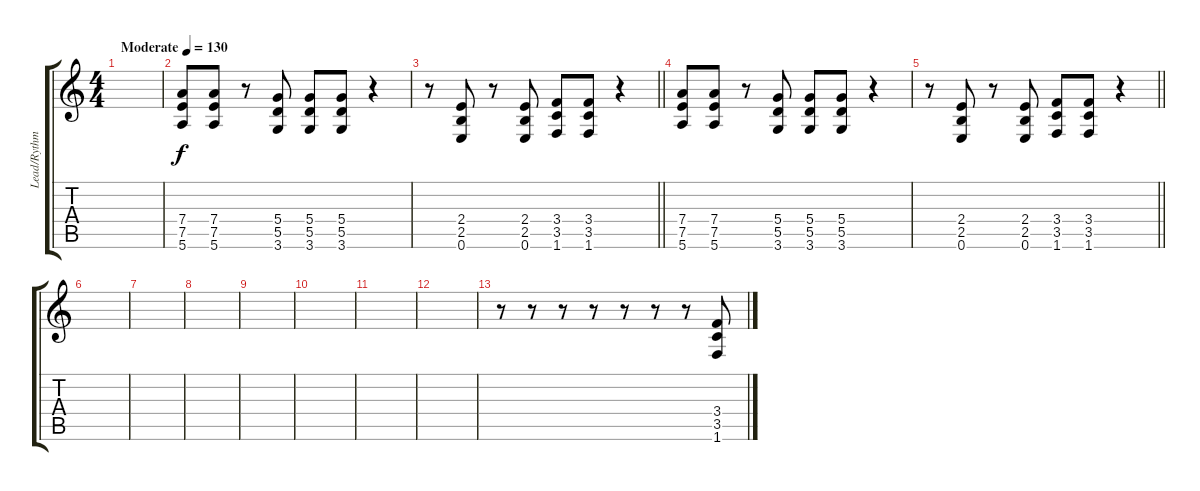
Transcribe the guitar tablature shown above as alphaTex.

\track ("Lead/Rythm" "Lead/Rythm") {instrument distortionguitar}
\staff {score tabs}
\tuning (E4 B3 G3 D3 A2 E2) {hide}
\ts (4 4)
\tempo (130 "Moderate")
\clef g2
\ks c
|
(7.4 7.5 5.6).8{volume 16 instrument distortionguitar} (7.4 7.5 5.6).8 r.8 (5.4 5.5 3.6).8 (5.4 5.5 3.6).8 (5.4 5.5 3.6).8 r.4 |
\barLineRight lightlight
r.8 (2.4 2.5 0.6).8 r.8 (2.4 2.5 0.6).8 (3.4 3.5 1.6).8 (3.4 3.5 1.6).8 r.4 |
(7.4 7.5 5.6).8 (7.4 7.5 5.6).8 r.8 (5.4 5.5 3.6).8 (5.4 5.5 3.6).8 (5.4 5.5 3.6).8 r.4 |
\barLineRight lightlight
r.8 (2.4 2.5 0.6).8 r.8 (2.4 2.5 0.6).8 (3.4 3.5 1.6).8 (3.4 3.5 1.6).8 r.4 |
|
|
|
|
|
|
|
r.8 r.8 r.8 r.8 r.8 r.8 r.8 (3.4 3.5 1.6).8
